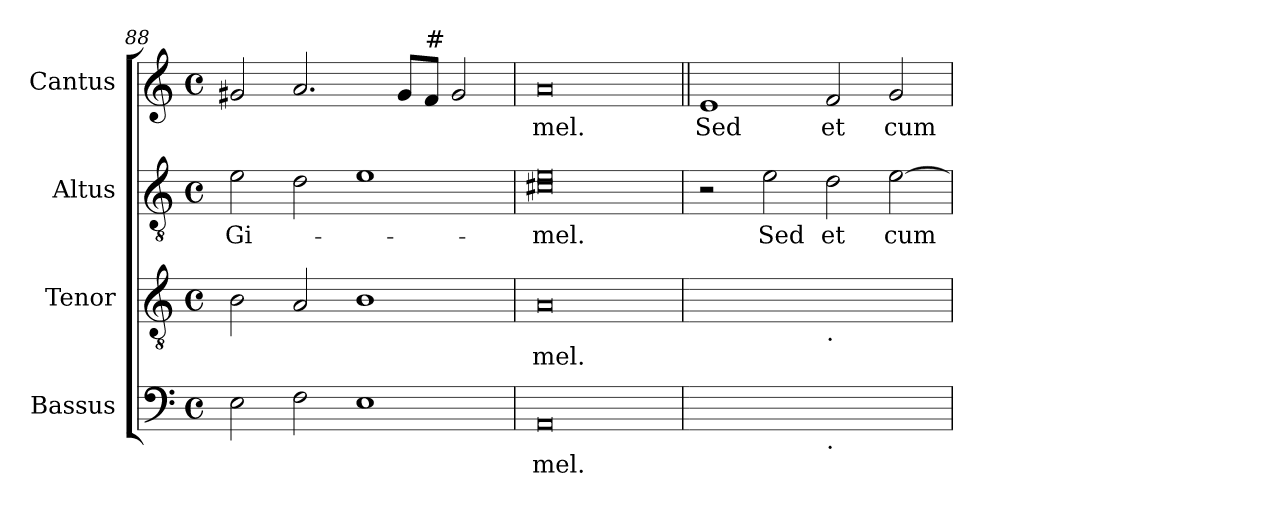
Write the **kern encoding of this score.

**kern	**text	**kern	**text	**kern	**text	**kern	**text
*part4	*part4	*part3	*part3	*part2	*part2	*part1	*part1
*staff4	*staff4	*staff3	*staff3	*staff2	*staff2	*staff1	*staff1
*I"Bassus	*	*I"Tenor	*	*I"Altus	*	*I"Cantus	*
*clefF4	*	*clefGv2	*	*clefGv2	*	*clefG2	*
*M4/4	*	*M4/4	*	*M4/4	*	*M4/4	*
*met(c)	*	*met(c)	*	*met(c)	*	*met(c)	*
=88	=88	=88	=88	=88	=88	=88	=88
!	!	!	!	!	!LO:LY:b:cj	!	!
2E\	.	2B\	.	2e\	Gi-	2g#X/	.
2F\	.	2A/	.	2d\	.	2.a/	.
1E	.	1B	.	1e	.	.	.
.	.	.	.	.	.	8g#/L	.
!	!	!	!	!	!	!LO:TX:a:t=#	!
.	.	.	.	.	.	8f/J	.
.	.	.	.	.	.	2g#/	.
=89	=89	=89	=89	=89	=89	=89	=89
!	!LO:LY:b:cj	!	!LO:LY:b:cj	!	!LO:LY:b:cj	!	!LO:LY:b:cj
0AA	-mel.	0A	mel.	0e 0c#X	-mel.	0a	mel.
=90	=90||	=90	=90||	=90	=90||	=90||	=90||
!	!	!	!	!	!	!	!LO:LY:b:cj
1ryy	.	1ryy	.	2r	.	1e	Sed
!	!	!	!	!	!LO:LY:b:cj	!	!
.	.	.	.	2e\	Sed	.	.
!	!	!LO:TX:b:t=.	!	!	!	!	!
!LO:TX:b:t=.	!	!	!	!	!	!	!
!	!	!	!	!	!LO:LY:b:cj	!	!LO:LY:b:cj
1ryy	.	1ryy	.	2d\	et	2f/	et
!	!	!	!	!	!LO:LY:b	!	!LO:LY:b:cj
.	.	.	.	[>2e\	cum	2g/	cum
=	=	=	=	=	=	=	=
*-	*-	*-	*-	*-	*-	*-	*-
